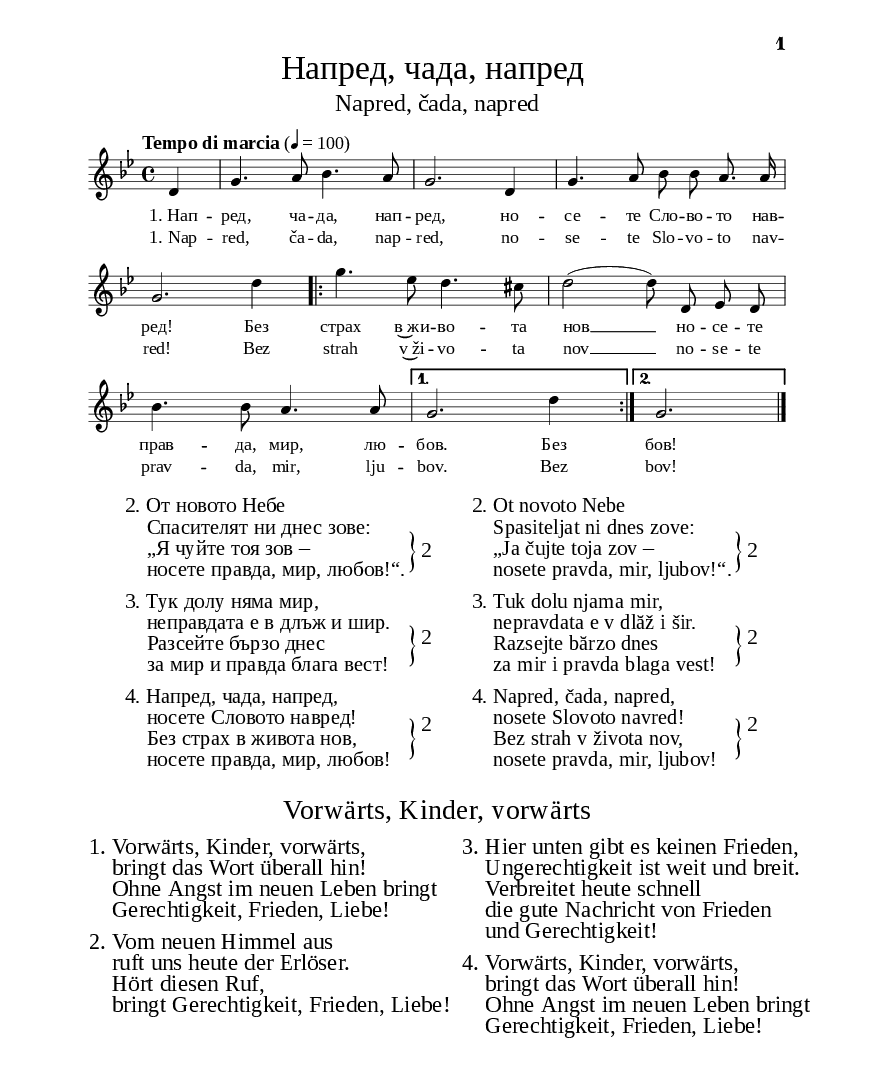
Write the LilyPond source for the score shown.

\version "2.24.3"

% include paper part and global functions
\include "include/globals.ily"

"rightBraces048" = \markup {
  \column {
    % repeat braces
    \translate #'(0 . -5.5 )
    \right-brace #20

    \translate #'(0 . -10.0 )
    \right-brace #20

    \translate #'(0 . -10.0 )
    \right-brace #20
  }
  \column {
    % repeat numbers
    \translate #'(0 . -6.1 )
    2

    \translate #'(0 . -12.0 )
    2

    \translate #'(0 . -12.0 )
    2
  }
}

\bookpart {
  \label #'ref048
  \tocItem \markup "Напред, чада, напред – Napred, čada, napred"
  \include "include/bookpart-paper.ily"
  \score {
    \include "include/score-layout.ily"

    \new Voice \absolute  {
      \clef treble
      \key g \minor
      \time 4/4
      \tempoFunc "Tempo di marcia" 4 "100"
      \autoBeamOff
      \partial 4
      \autoBeamOff
      d'4 | g'4. a'8 bes'4. a'8 | g'2. d'4 | g'4. a'8 bes'8 bes'8 a'8. a'16| \break
      g'2. d''4 | \repeat volta 2 {
        g''4. es''8 d''4. cis''8 | d''2 ( d''8 ) d'8 es'8 d'8 | \break
        bes'4. bes'8 a'4. a'8 |
      } \alternative  { { g'2. d''4 | }  { g'2. } } \bar "|."
    }

    \addlyrics {
      "1. Нап" -- ред, ча -- да, нап -- ред, но -- се -- те Сло -- во -- то нав --
      ред! Без страх в~жи -- во -- та нов __  но -- се -- те
      прав -- да, мир, лю -- бов. Без бов!
    }

    \addlyrics {
      "1. Nap" -- red, ča -- da, nap -- red, no -- se -- te Slo -- vo -- to nav --
      red! Bez strah v~ži -- vo -- ta nov __  no -- se -- te
      prav -- da, mir, lju -- bov. Bez bov!
    }



    \header {
      title = \titleFunc "Напред, чада, напред " "Napred, čada, napred"
    }

    \midi{}

  } % score

  \markup \empty-one

  \markup \abs-fontsize #10 {
    \hspace #5
    \override #`(baseline-skip . ,bgCoupletBaselineSkip)
    \column {
      \line {   2. От новото Небе }

      \line {   "   " Спасителят ни днес зове: }

      \line {   "   " „Я чуйте тоя зов –}

      \line {   "   " носете правда, мир, любов!“.}

      \vspace #0.5

      \line {   3.  Тук долу няма мир,}

      \line {   "   " неправдата е в длъж и шир.}

      \line {   "   " Разсейте бързо днес }

      \line {   "   " за мир и правда блага вест!}

      \vspace #0.5

      \line {   4.  Напред, чада, напред,}

      \line {   "   " носете Словото навред!}

      \line {   "   " Без страх в живота нов,}

      \line {   "   " носете правда, мир, любов!}
    }  \"rightBraces048"

    \hspace #5
    \override #`(baseline-skip . ,bgCoupletBaselineSkip)
    \column {
      \line {   2. Ot novoto Nebe }

      \line {   "   " Spasiteljat ni dnes zove: }

      \line {   "   " „Ja čujte toja zov –}

      \line {   "   " nosete pravda, mir, ljubov!“.}

      \vspace #0.5

      \line {   3.  Tuk dolu njama mir,}

      \line {   "   " nepravdata e v dlăž i šir.}

      \line {   "   " Razsejte bărzo dnes }

      \line {   "   " za mir i pravda blaga vest!}

      \vspace #0.5

      \line {   4.  Napred, čada, napred,}

      \line {   "   " nosete Slovoto navred!}

      \line {   "   " Bez strah v života nov,}

      \line {   "   " nosete pravda, mir, ljubov!}
    }  %column
    \"rightBraces048"
  } % markup

  \markup \empty-two

  % include foreign translation(s) of the song
  \version "2.24.4"

\markup \fill-line { \fontsize #deTitleFontSize "Vorwärts, Kinder, vorwärts" }
\markup \null
\markup \null
\markup \abs-fontsize #11 {

  \override #`(baseline-skip . ,deCoupletBaselineSkip)

  \column {

    \line { 1. Vorwärts, Kinder, vorwärts,}
    \line { "   "bringt das Wort überall hin! }

    \line { "   "Ohne Angst im neuen Leben bringt}

    \line { "   "Gerechtigkeit, Frieden, Liebe!}


    \vspace #0.5
    \line { 2. Vom neuen Himmel aus}

    \line { "   "ruft uns heute der Erlöser.}

    \line { "   "Hört diesen Ruf, }

    \line { "   "bringt Gerechtigkeit, Frieden, Liebe!}



  }
  \hspace #1
  \override #`(baseline-skip . ,deCoupletBaselineSkip)


  \column {
    \line { 3. Hier unten gibt es keinen Frieden, }

    \line { "   "Ungerechtigkeit ist weit und breit.}

    \line { "   "Verbreitet heute schnell }

    \line { "   "die gute Nachricht von Frieden}
    \line { "   " und Gerechtigkeit!}

  \vspace #0.5
    \line { 4. Vorwärts, Kinder, vorwärts,}

    \line { "   "bringt das Wort überall hin! }

    \line { "   "Ohne Angst im neuen Leben bringt}

    \line { "   "Gerechtigkeit, Frieden, Liebe!}
  }
}


} % bookpart
